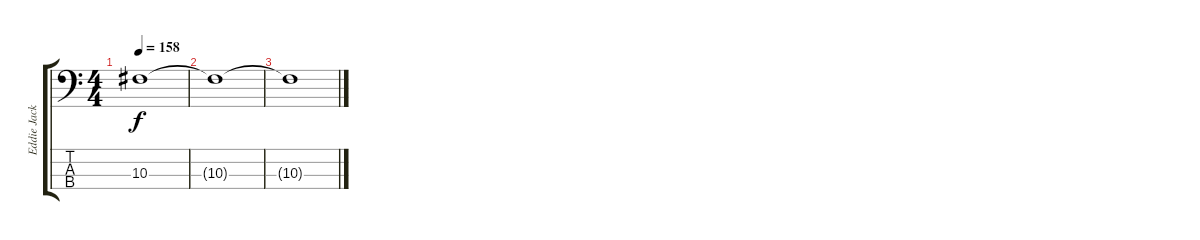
\track ("Eddie Jackson" "Eddie Jack") {instrument electricbassfinger}
\staff {score tabs}
\tuning (Gb2 Db2 Ab1 Eb1) {hide}
\ts (4 4)
\tempo 158
\clef f4
\ks c
10.3{t}.1{dy f} |
10.3{t}.1 |
10.3{t}.1
